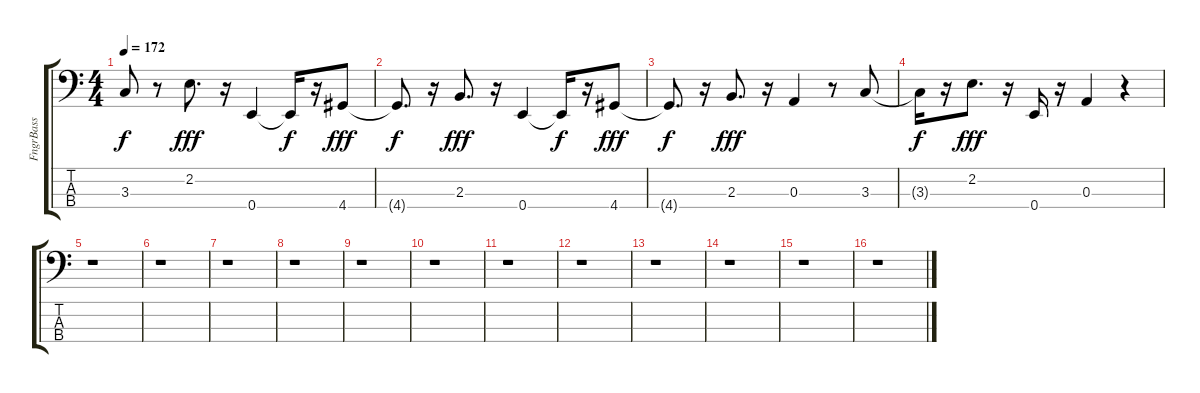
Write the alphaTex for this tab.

\track ("FngrBass" "FngrBass") {instrument electricbassfinger}
\staff {score tabs}
\tuning (G2 D2 A1 E1) {hide}
\ts (4 4)
\tempo 172
\clef f4
\ks c
3.3{t}.8{dy f} r.8 2.2.8{d dy fff} r.16 0.4.4 0.4{t}.16{dy f} r.16 4.4.8{dy fff} |
4.4{t}.8{d dy f} r.16 2.3.8{d dy fff} r.16 0.4.4 0.4{t}.16{dy f} r.16 4.4.8{dy fff} |
4.4{t}.8{d dy f} r.16 2.3.8{d dy fff} r.16 0.3.4 r.8 3.3.8 |
3.3{t}.16{dy f} r.16 2.2.8{d dy fff} r.16 0.4.16 r.16 0.3.4 r.4 |
r.1 |
r.1 |
r.1 |
r.1 |
r.1 |
r.1 |
r.1 |
r.1 |
r.1 |
r.1 |
r.1 |
r.1
